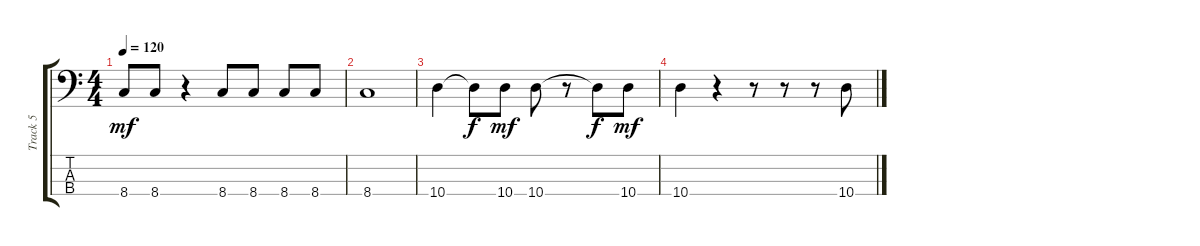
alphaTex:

\track ("Track 5" "Track 5") {instrument synthbass1}
\staff {score tabs}
\tuning (G2 D2 A1 E1) {hide}
\ts (4 4)
\tempo 120
\clef f4
\ks c
8.4.8{dy mf} 8.4.8 r.4 8.4.8 8.4.8 8.4.8 8.4.8 |
8.4.1 |
10.4.4 10.4{t}.8{dy f} 10.4.8{dy mf} 10.4.8 r.8 10.4{t}.8{dy f} 10.4.8{dy mf} |
10.4.4 r.4 r.8 r.8 r.8 10.4.8
